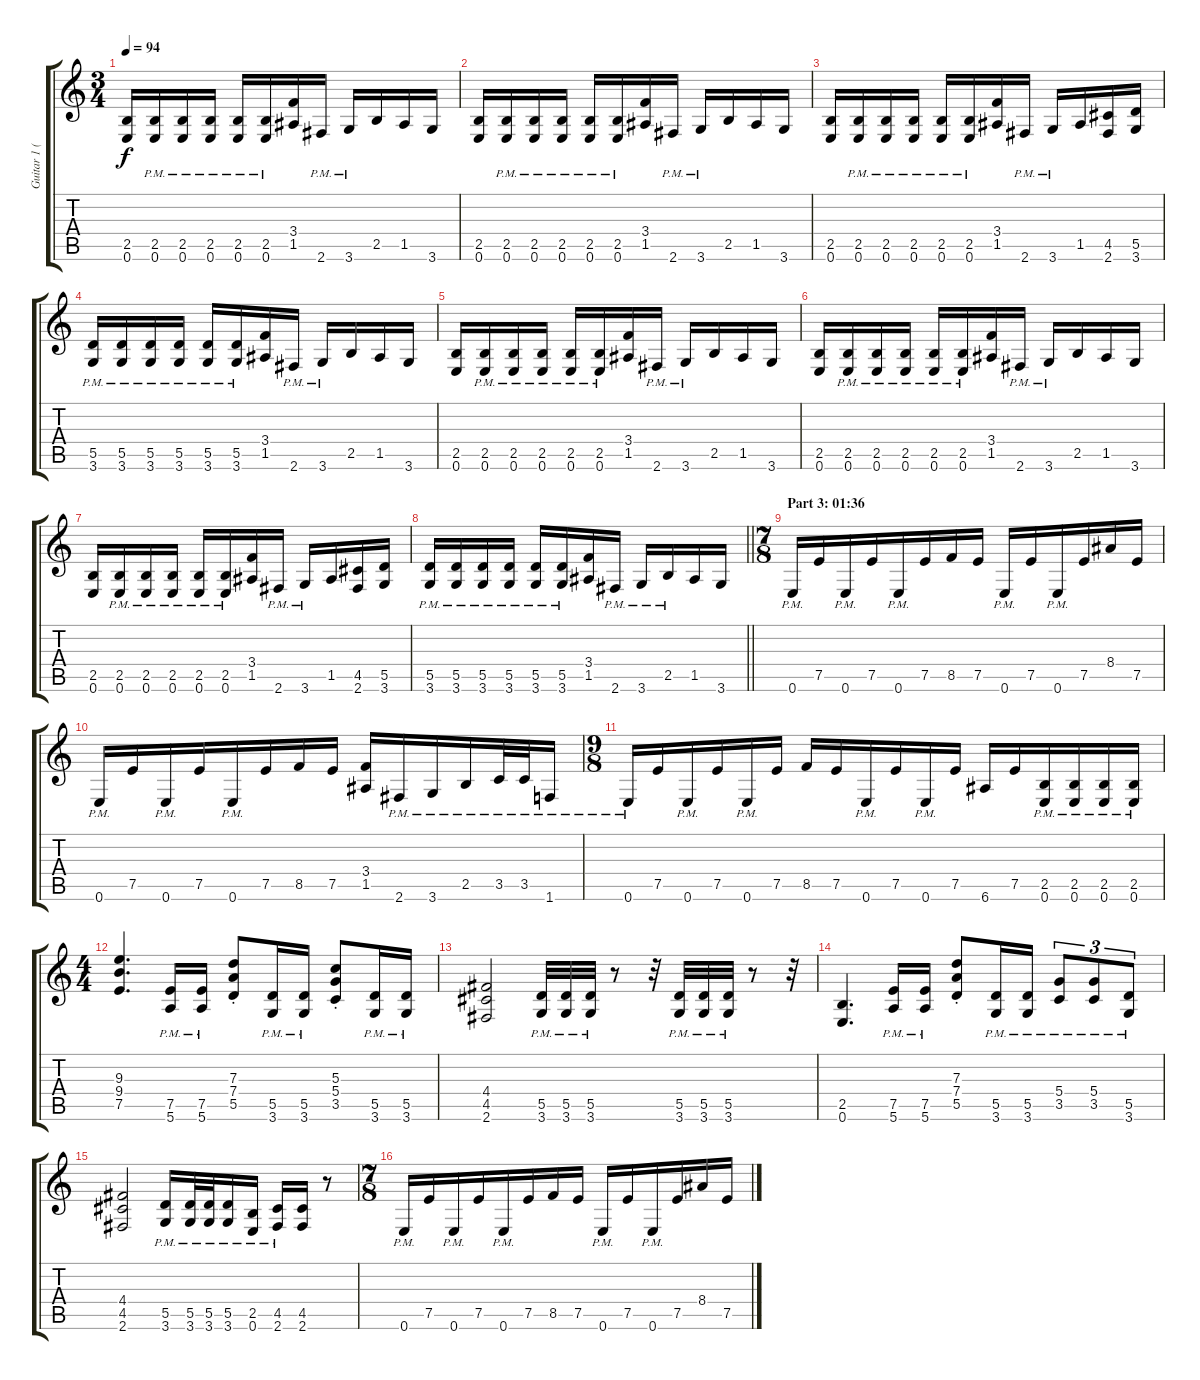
\track ("Guitar 1 (Distortion)" "Guitar 1 (") {instrument distortionguitar}
\staff {score tabs}
\tuning (E4 B3 G3 D3 A2 E2) {hide}
\ts (3 4)
\tempo 94
\clef g2
\ks c
(2.5 0.6).16{dy f} (2.5{pm} 0.6{pm}).16 (2.5{pm} 0.6{pm}).16 (2.5{pm} 0.6{pm}).16 (2.5{pm} 0.6{pm}).16 (2.5{pm} 0.6{pm}).16 (3.4 1.5).16 2.6{pm}.16 3.6{pm}.16 2.5.16 1.5.16 3.6.16 |
(2.5 0.6).16 (2.5{pm} 0.6{pm}).16 (2.5{pm} 0.6{pm}).16 (2.5{pm} 0.6{pm}).16 (2.5{pm} 0.6{pm}).16 (2.5{pm} 0.6{pm}).16 (3.4 1.5).16 2.6{pm}.16 3.6{pm}.16 2.5.16 1.5.16 3.6.16 |
(2.5 0.6).16 (2.5{pm} 0.6{pm}).16 (2.5{pm} 0.6{pm}).16 (2.5{pm} 0.6{pm}).16 (2.5{pm} 0.6{pm}).16 (2.5{pm} 0.6{pm}).16 (3.4 1.5).16 2.6{pm}.16 3.6{pm}.16 1.5.16 (4.5 2.6).16 (5.5 3.6).16 |
(5.5{pm} 3.6{pm}).16 (5.5{pm} 3.6{pm}).16 (5.5{pm} 3.6{pm}).16 (5.5{pm} 3.6{pm}).16 (5.5{pm} 3.6{pm}).16 (5.5{pm} 3.6{pm}).16 (3.4 1.5).16 2.6{pm}.16 3.6{pm}.16 2.5.16 1.5.16 3.6.16 |
(2.5 0.6).16 (2.5{pm} 0.6{pm}).16 (2.5{pm} 0.6{pm}).16 (2.5{pm} 0.6{pm}).16 (2.5{pm} 0.6{pm}).16 (2.5{pm} 0.6{pm}).16 (3.4 1.5).16 2.6{pm}.16 3.6{pm}.16 2.5.16 1.5.16 3.6.16 |
(2.5 0.6).16 (2.5{pm} 0.6{pm}).16 (2.5{pm} 0.6{pm}).16 (2.5{pm} 0.6{pm}).16 (2.5{pm} 0.6{pm}).16 (2.5{pm} 0.6{pm}).16 (3.4 1.5).16 2.6{pm}.16 3.6{pm}.16 2.5.16 1.5.16 3.6.16 |
(2.5 0.6).16 (2.5{pm} 0.6{pm}).16 (2.5{pm} 0.6{pm}).16 (2.5{pm} 0.6{pm}).16 (2.5{pm} 0.6{pm}).16 (2.5{pm} 0.6{pm}).16 (3.4 1.5).16 2.6{pm}.16 3.6{pm}.16 1.5.16 (4.5 2.6).16 (5.5 3.6).16 |
\barLineRight lightlight
(5.5{pm} 3.6{pm}).16 (5.5{pm} 3.6{pm}).16 (5.5{pm} 3.6{pm}).16 (5.5{pm} 3.6{pm}).16 (5.5{pm} 3.6{pm}).16 (5.5{pm} 3.6{pm}).16 (3.4 1.5).16 2.6{pm}.16 3.6{pm}.16 2.5{pm}.16 1.5.16 3.6.16 |
\ts (7 8)
\section ("" "Part 3: 01:36")
0.6{pm}.16 7.5.16 0.6{pm}.16 7.5.16 0.6{pm}.16 7.5.16 8.5.16 7.5.16 0.6{pm}.16 7.5.16 0.6{pm}.16 7.5.16 8.4.16 7.5.16 |
0.6{pm}.16 7.5.16 0.6{pm}.16 7.5.16 0.6{pm}.16 7.5.16 8.5.16 7.5.16 (3.4 1.5).16 2.6{pm}.16 3.6{pm}.16 2.5{pm}.16 3.5{pm}.32 3.5{pm}.32 1.6{pm}.16 |
\ts (9 8)
0.6{pm}.16 7.5.16 0.6{pm}.16 7.5.16 0.6{pm}.16 7.5.16 8.5.16 7.5.16 0.6{pm}.16 7.5.16 0.6{pm}.16 7.5.16 6.6.16 7.5.16 (2.5{pm} 0.6{pm}).16 (2.5{pm} 0.6{pm}).16 (2.5{pm} 0.6{pm}).16 (2.5{pm} 0.6{pm}).16 |
\ts (4 4)
(9.3 9.4 7.5).4{d} (7.5{pm} 5.6{pm}).16 (7.5{pm} 5.6{pm}).16 (7.3{st} 7.4{st} 5.5{st}).8 (5.5{pm} 3.6{pm}).16 (5.5{pm} 3.6{pm}).16 (5.3{st} 5.4{st} 3.5{st}).8 (5.5{pm} 3.6{pm}).16 (5.5{pm} 3.6{pm}).16 |
(4.4 4.5 2.6).2 (5.5{pm} 3.6{pm}).32 (5.5{pm} 3.6{pm}).32 (5.5{pm} 3.6{pm}).32 r.8 r.32 (5.5{pm} 3.6{pm}).32 (5.5{pm} 3.6{pm}).32 (5.5{pm} 3.6{pm}).32 r.8 r.32 |
(2.5 0.6).4{d} (7.5{pm} 5.6{pm}).16 (7.5{pm} 5.6{pm}).16 (7.3{st} 7.4{st} 5.5{st}).8 (5.5{pm} 3.6{pm}).16 (5.5{pm} 3.6{pm}).16 (5.4{pm} 3.5{pm}).8{tu (3 2)} (5.4{pm} 3.5{pm}).8{tu (3 2)} (5.5{pm} 3.6{pm}).8{tu (3 2)} |
(4.4 4.5 2.6).2 (5.5{pm} 3.6{pm}).16 (5.5{pm} 3.6{pm}).32 (5.5{pm} 3.6{pm}).32 (5.5{pm} 3.6{pm}).16 (2.5{pm} 0.6{pm}).16 (4.5{pm} 2.6{pm}).16 (4.5 2.6).16 r.8 |
\ts (7 8)
0.6{pm}.16 7.5.16 0.6{pm}.16 7.5.16 0.6{pm}.16 7.5.16 8.5.16 7.5.16 0.6{pm}.16 7.5.16 0.6{pm}.16 7.5.16 8.4.16 7.5.16
